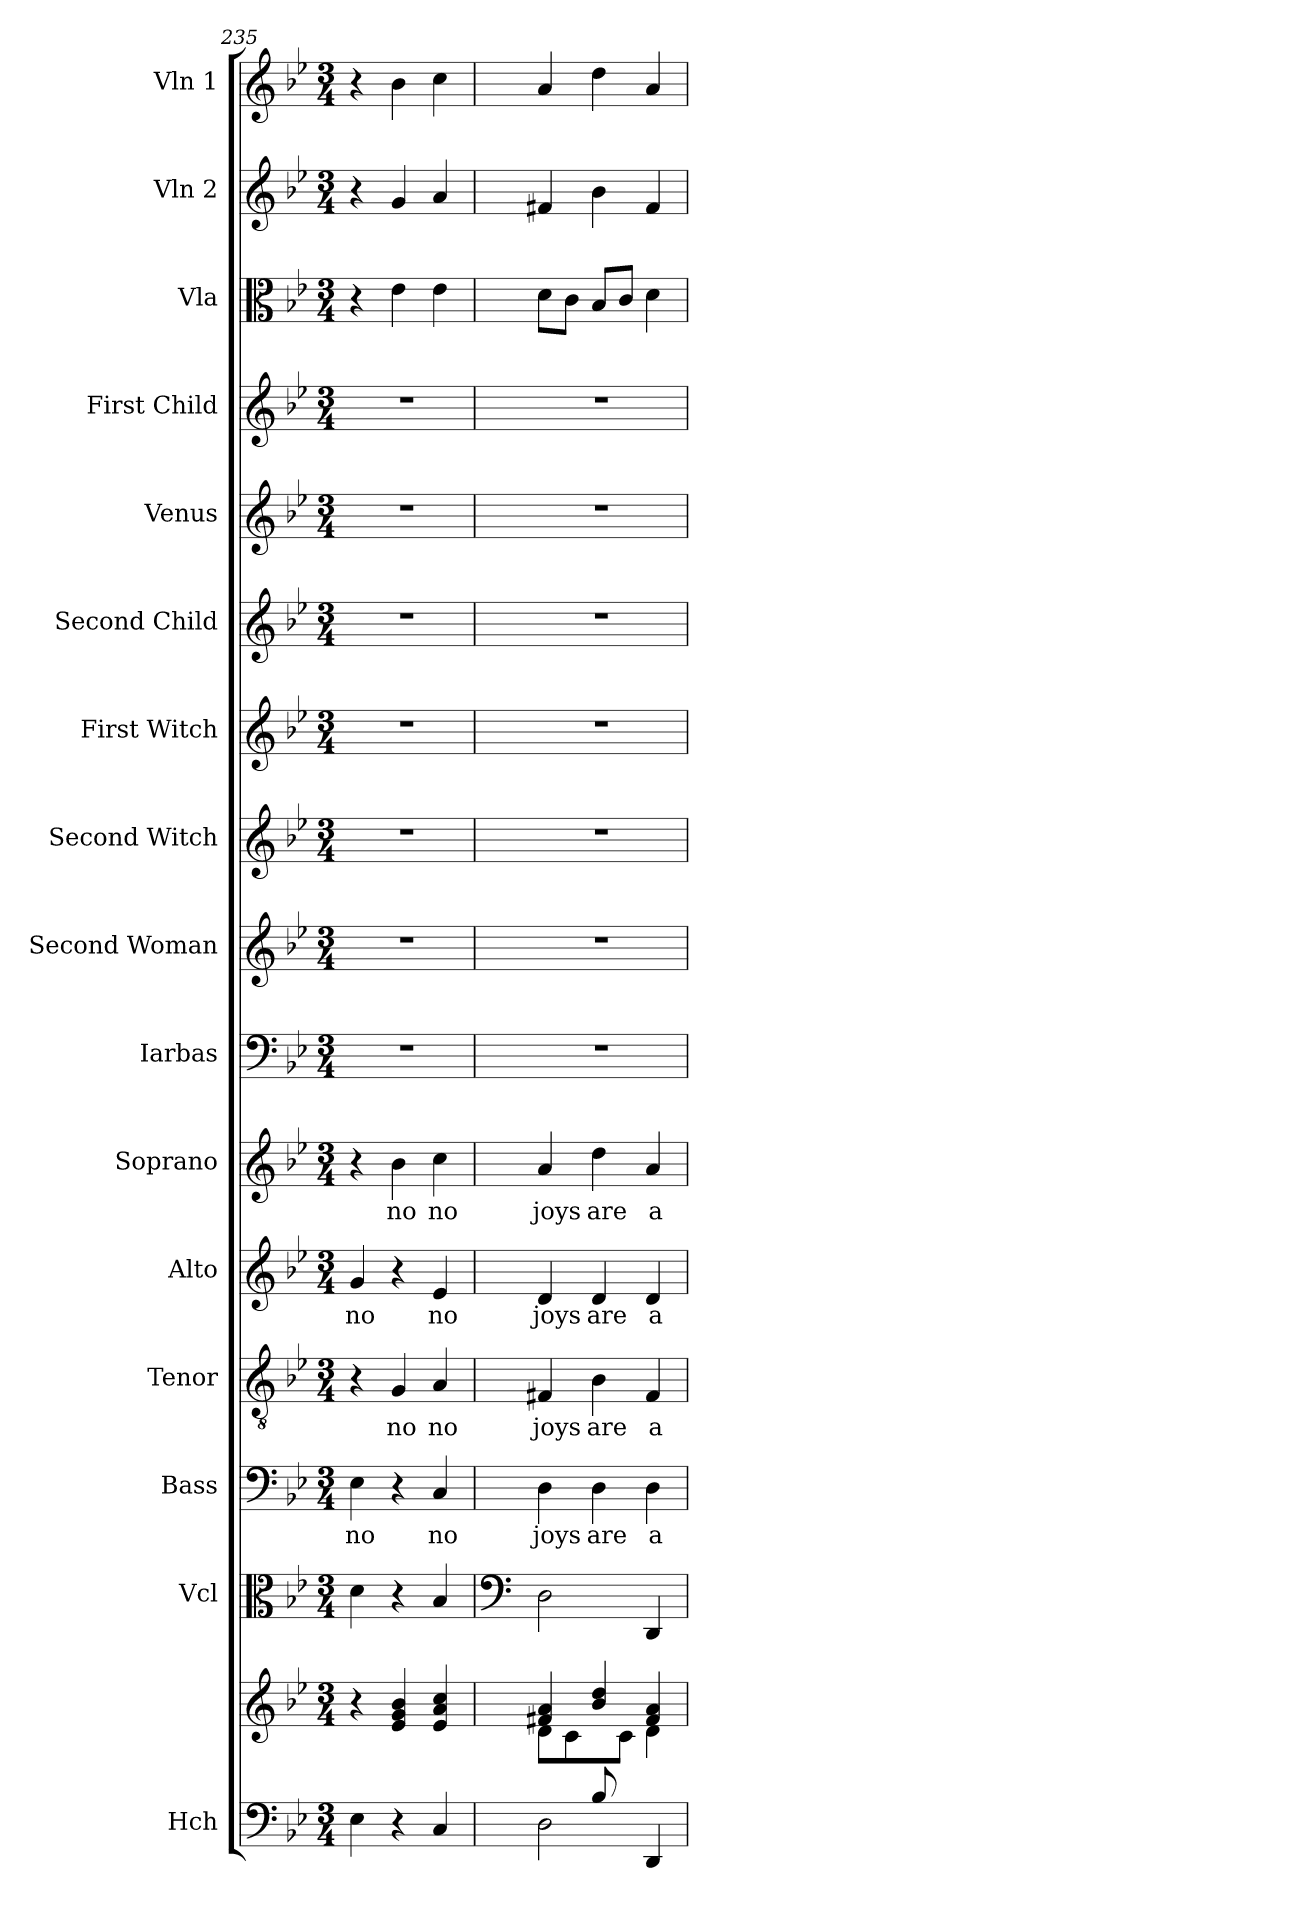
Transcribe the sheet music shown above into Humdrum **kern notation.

**kern	**kern	**kern	**kern	**text	**kern	**text	**kern	**text	**kern	**text	**kern	**kern	**kern	**kern	**kern	**kern	**kern	**kern	**kern	**kern
*part16	*part16	*part15	*part14	*part14	*part13	*part13	*part12	*part12	*part11	*part11	*part10	*part9	*part8	*part7	*part6	*part5	*part4	*part3	*part2	*part1
*staff17	*staff16	*staff15	*staff14	*staff14	*staff13	*staff13	*staff12	*staff12	*staff11	*staff11	*staff10	*staff9	*staff8	*staff7	*staff6	*staff5	*staff4	*staff3	*staff2	*staff1
*I"Hch	*	*I"Vcl	*I"Bass	*	*I"Tenor	*	*I"Alto	*	*I"Soprano	*	*I"Iarbas	*I"Second Woman	*I"Second Witch	*I"First Witch	*I"Second Child	*I"Venus	*I"First Child	*I"Vla	*I"Vln 2	*I"Vln 1
*I'Hch.	*	*I'Vc.	*I'B.	*	*I'T.	*	*I'A.	*	*I'S.	*	*I'I.	*I'2W	*I'W2.	*I'W1	*I'C2.	*I'V.	*I'C1	*I'Vla.	*I'Vln.	*I'Vln.
*clefF4	*clefG2	*clefC3	*clefF4	*	*clefGv2	*	*clefG2	*	*clefG2	*	*clefF4	*clefG2	*clefG2	*clefG2	*clefG2	*clefG2	*clefG2	*clefC3	*clefG2	*clefG2
*k[b-e-]	*k[b-e-]	*k[b-e-]	*k[b-e-]	*	*k[b-e-]	*	*k[b-e-]	*	*k[b-e-]	*	*k[b-e-]	*k[b-e-]	*k[b-e-]	*k[b-e-]	*k[b-e-]	*k[b-e-]	*k[b-e-]	*k[b-e-]	*k[b-e-]	*k[b-e-]
*M3/4	*M3/4	*M3/4	*M3/4	*	*M3/4	*	*M3/4	*	*M3/4	*	*M3/4	*M3/4	*M3/4	*M3/4	*M3/4	*M3/4	*M3/4	*M3/4	*M3/4	*M3/4
=235	=235	=235	=235	=235	=235	=235	=235	=235	=235	=235	=235	=235	=235	=235	=235	=235	=235	=235	=235	=235
!	!	!	!	!LO:LY:b	!	!	!	!LO:LY:b	!	!	!	!	!	!	!	!	!	!	!	!
4E-\	4r	4d\	4E-\	no	4r	.	4g/	no	4r	.	2.r	2.r	2.r	2.r	2.r	2.r	2.r	4r	4r	4r
!	!	!	!	!	!	!LO:LY:b	!	!	!	!LO:LY:b	!	!	!	!	!	!	!	!	!	!
4r	4e-/ 4g/ 4b-/	4r	4r	.	4G/	no	4r	.	4b-\	no	.	.	.	.	.	.	.	4e-\	4g/	4b-\
!	!	!	!	!LO:LY:b	!	!LO:LY:b	!	!LO:LY:b	!	!LO:LY:b	!	!	!	!	!	!	!	!	!	!
4C/	4e-/ 4a/ 4cc/	4B-/	4C/	no	4A/	no	4e-/	no	4cc\	no	.	.	.	.	.	.	.	4e-\	4a/	4cc\
!!LO:PB:g=z
=236	=236	=236	=236	=236	=236	=236	=236	=236	=236	=236	=236	=236	=236	=236	=236	=236	=236	=236	=236	=236
*	*	*clefF4	*	*	*	*	*	*	*	*	*	*	*	*	*	*	*	*	*	*
*^	*^	*	*	*	*	*	*	*	*	*	*	*	*	*	*	*	*	*	*	*
!	!	!	!	!	!	!LO:LY:b	!	!LO:LY:b	!	!LO:LY:b	!	!LO:LY:b	!	!	!	!	!	!	!	!	!	!
4ryy	2D\	4f#X/ 4a/	8d\L	2D\	4D\	joys	4F#X/	joys	4d/	joys	4a/	joys	2.r	2.r	2.r	2.r	2.r	2.r	2.r	8d\L	4f#X/	4a/
.	.	.	8c\J	.	.	.	.	.	.	.	.	.	.	.	.	.	.	.	.	8c\J	.	.
!	!	!	!	!	!	!LO:LY:b	!	!LO:LY:b	!	!LO:LY:b	!	!LO:LY:b	!	!	!	!	!	!	!	!	!	!
8B-/L	.	4b-/ 4dd/	8ryy	.	4D\	are	4B-\	are	4d/	are	4dd\	are	.	.	.	.	.	.	.	8B-/L	4b-\	4dd\
4.ryy	.	.	8c\J	.	.	.	.	.	.	.	.	.	.	.	.	.	.	.	.	8c/J	.	.
!	!	!	!	!	!	!LO:LY:b	!	!LO:LY:b	!	!LO:LY:b	!	!LO:LY:b	!	!	!	!	!	!	!	!	!	!
.	4DD/	4f#/ 4a/	4d\	4DD/	4D\	a-	4F#/	a-	4d/	a-	4a/	a-	.	.	.	.	.	.	.	4d\	4f#/	4a/
*v	*v	*	*	*	*	*	*	*	*	*	*	*	*	*	*	*	*	*	*	*	*	*
*	*v	*v	*	*	*	*	*	*	*	*	*	*	*	*	*	*	*	*	*	*	*
=	=	=	=	=	=	=	=	=	=	=	=	=	=	=	=	=	=	=	=	=
*-	*-	*-	*-	*-	*-	*-	*-	*-	*-	*-	*-	*-	*-	*-	*-	*-	*-	*-	*-	*-
